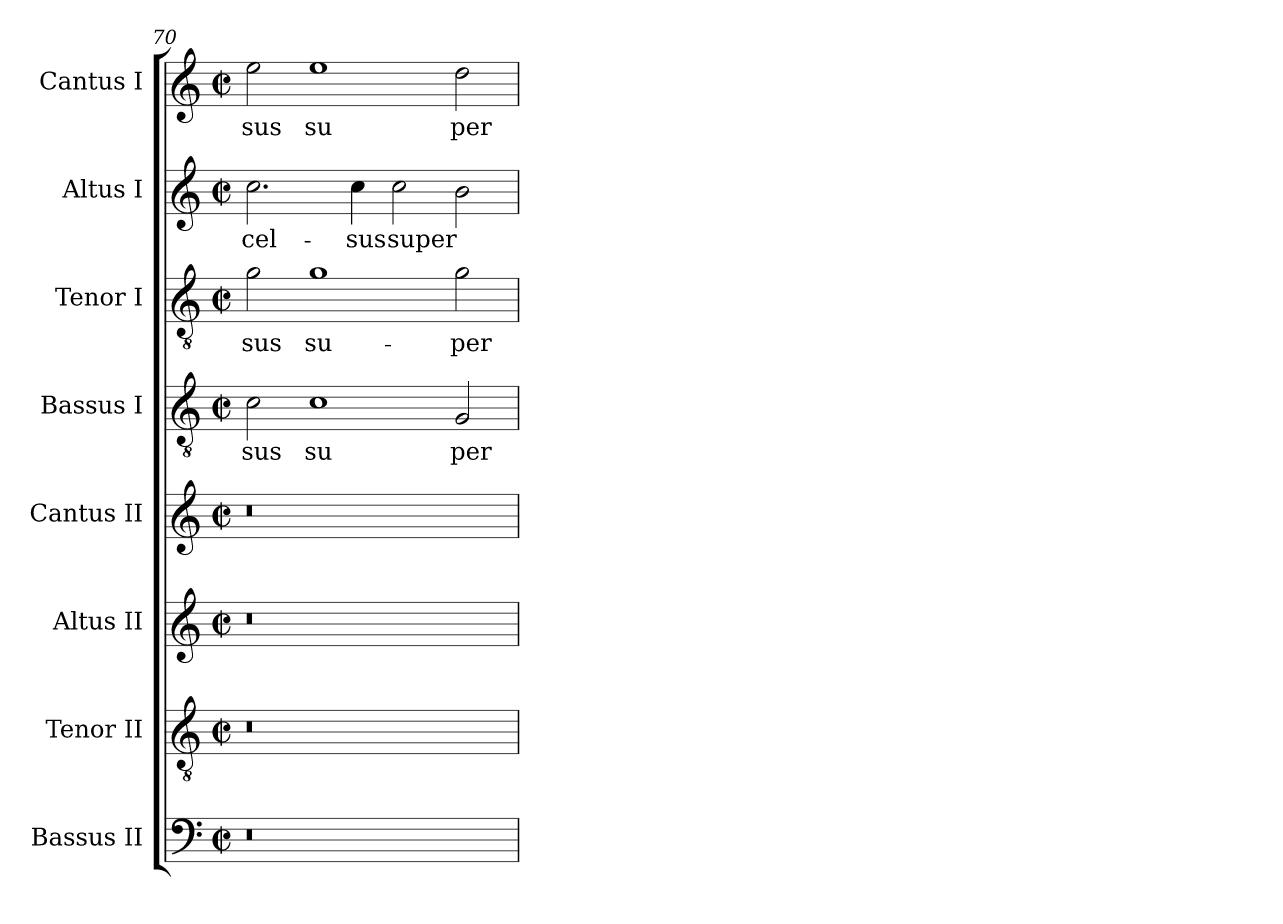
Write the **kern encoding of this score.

**kern	**kern	**kern	**kern	**kern	**text	**kern	**text	**kern	**text	**kern	**text
*part8	*part7	*part6	*part5	*part4	*part4	*part3	*part3	*part2	*part2	*part1	*part1
*staff8	*staff7	*staff6	*staff5	*staff4	*staff4	*staff3	*staff3	*staff2	*staff2	*staff1	*staff1
*I"Bassus II	*I"Tenor II	*I"Altus II	*I"Cantus II	*I"Bassus I	*	*I"Tenor I	*	*I"Altus I	*	*I"Cantus I	*
*clefF4	*clefGv2	*clefG2	*clefG2	*clefGv2	*	*clefGv2	*	*clefG2	*	*clefG2	*
*	*	*k[]	*	*k[]	*	*	*	*k[]	*	*	*
*	*	*C:	*	*C:	*	*	*	*C:	*	*	*
*M2/2	*M2/2	*M2/2	*M2/2	*M2/2	*	*M2/2	*	*M2/2	*	*M2/2	*
*met(c|)	*met(c|)	*met(c|)	*met(c|)	*met(c|)	*	*met(c|)	*	*met(c|)	*	*met(c|)	*
=70	=70	=70	=70	=70	=70	=70	=70	=70	=70	=70	=70
!	!	!	!	!	!LO:LY:b:cj	!	!LO:LY:b:cj	!	!LO:LY:b:cj	!	!LO:LY:b:cj
0r	0r	0r	0r	2c\	sus	2g\	-sus	2.cc\	-cel-	2ee\	sus
!	!	!	!	!	!LO:LY:b:cj	!	!LO:LY:b:cj	!	!	!	!LO:LY:b:cj
.	.	.	.	1c	su	1g	su-	.	.	1ee	su
!	!	!	!	!	!	!	!	!	!LO:LY:b:cj	!	!
.	.	.	.	.	.	.	.	4cc\	-sus	.	.
!	!	!	!	!	!	!	!	!	!LO:LY:b	!	!
.	.	.	.	.	.	.	.	2cc\	super	.	.
!	!	!	!	!	!LO:LY:b:cj	!	!LO:LY:b:cj	!	!	!	!LO:LY:b:cj
.	.	.	.	2G/	per	2g\	-per	2b\	.	2dd\	per
=	=	=	=	=	=	=	=	=	=	=	=
*-	*-	*-	*-	*-	*-	*-	*-	*-	*-	*-	*-
